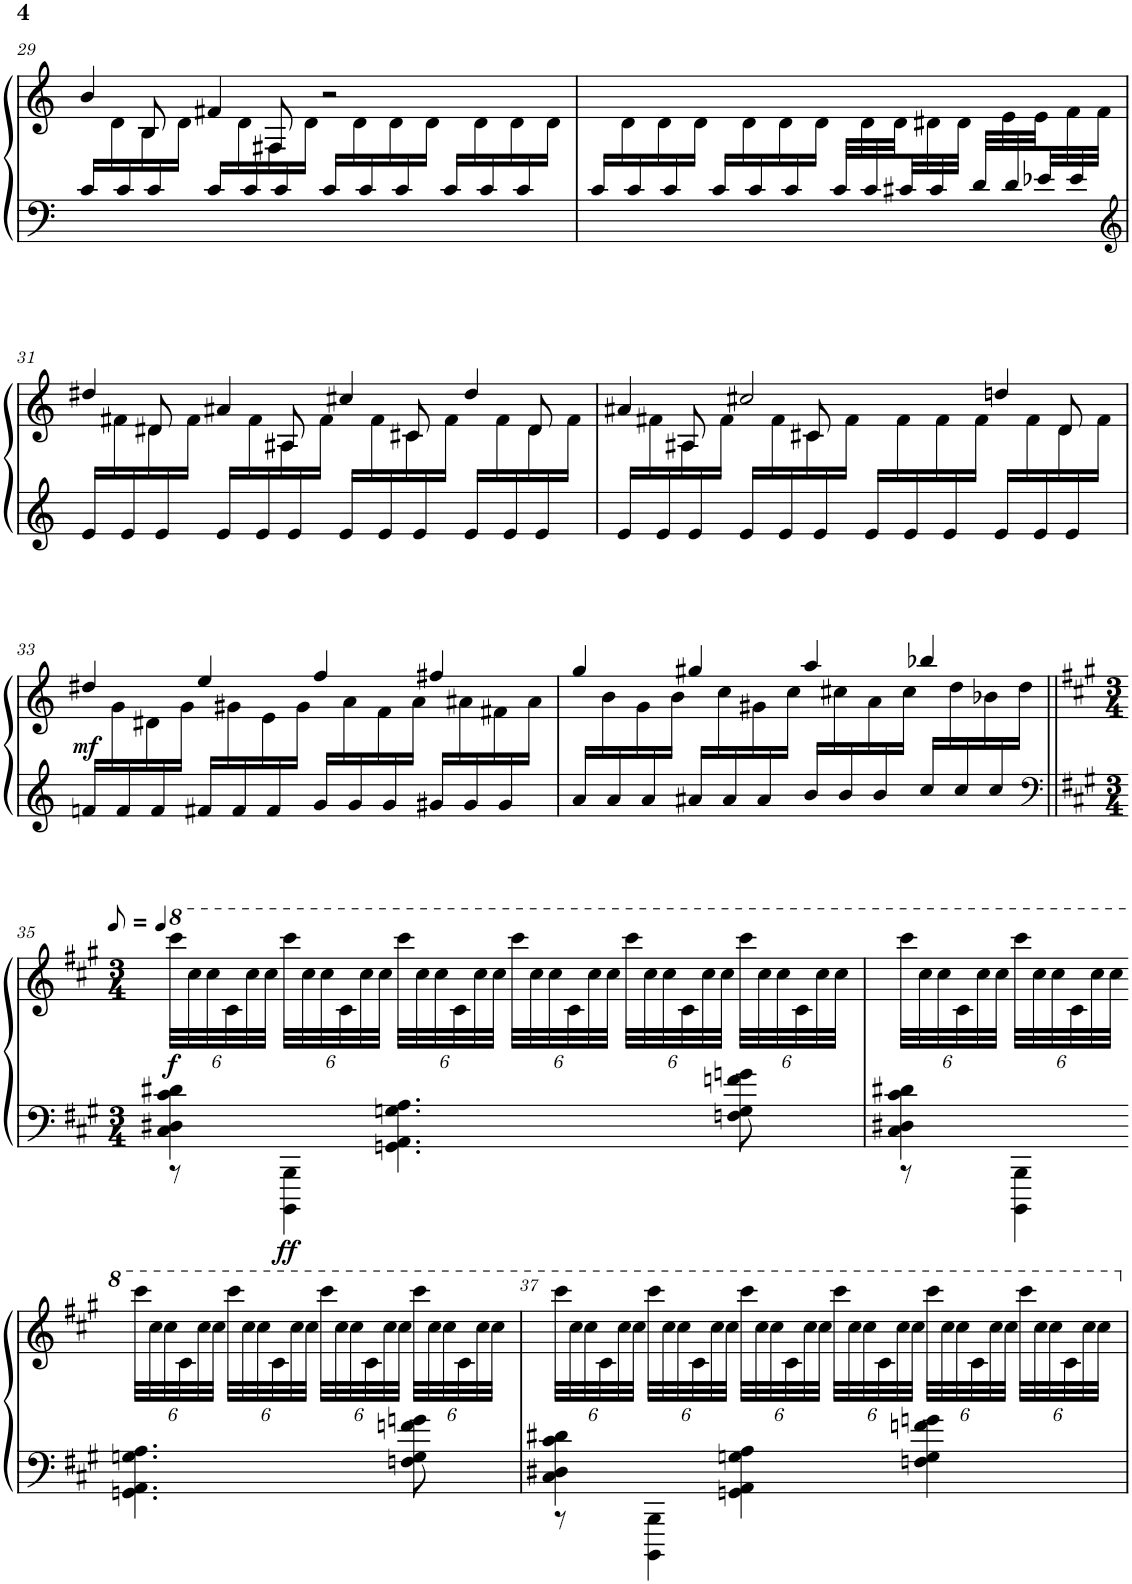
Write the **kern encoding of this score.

**kern	**kern	**dynam
*part1	*part1	*part1
*staff2	*staff1	*staff1/2
*I"Piano	*	*
*I'Pno.	*	*
!!LO:PB:g=z
*clefF4	*clefG2	*
*k[]	*k[]	*
*M4/4	*M4/4	*
*Xbrackettup	*	*
=29	=29	=29
*	*^	*
24c/LL	12.b/	24ryy	.
24ryy	.	24d\	.
24c/	.	24ryy	.
24ryy	8B/	24B\	.
24c/	.	24ryy	.
24ryy	.	24d\JJ	.
24c/LL	12.f#X/	24ryy	.
24ryy	.	24d\	.
24c/	.	24ryy	.
24ryy	8F#X/	24F#\	.
24c/	.	24ryy	.
24ryy	.	24d\JJ	.
24c/LL	2r	24ryy	.
24ryy	.	24d\	.
24c/	.	24ryy	.
24ryy	.	24d\	.
24c/	.	24ryy	.
24ryy	.	24d\JJ	.
24c/LL	.	24ryy	.
24ryy	.	24d\	.
24c/	.	24ryy	.
24ryy	.	24d\	.
24c/	.	24ryy	.
24ryy	.	24d\JJ	.
=30	=30	=30	=30
24c/LL	1ryy	24ryy	.
24ryy	.	24d\	.
24c/	.	24ryy	.
24ryy	.	24d\	.
24c/	.	24ryy	.
24ryy	.	24d\JJ	.
24c/LL	.	24ryy	.
24ryy	.	24d\	.
24c/	.	24ryy	.
24ryy	.	24d\	.
24c/	.	24ryy	.
24ryy	.	24d\JJ	.
32c/LLL	.	32ryy	.
32ryy	.	32d\	.
32c/	.	32ryy	.
32ryy	.	32d\	.
32c#X/	.	32ryy	.
32ryy	.	32d#X\	.
32c#/	.	32ryy	.
32ryy	.	32d#\JJJ	.
32d/LLL	.	32ryy	.
32ryy	.	32e\	.
32d/	.	32ryy	.
32ryy	.	32e\	.
32e-X/	.	32ryy	.
32ryy	.	32f\	.
32e-/	.	32ryy	.
32ryy	.	32f\JJJ	.
!!LO:LB:g=z	!!
=31	=31	=31	=31
*clefG2	*	*	*
24e/LL	12.dd#X/	24ryy	.
24ryy	.	24f#X\	.
24e/	.	24ryy	.
24ryy	8d#X/	24d#\	.
24e/	.	24ryy	.
24ryy	.	24f#\JJ	.
24e/LL	12.a#X/	24ryy	.
24ryy	.	24f#\	.
24e/	.	24ryy	.
24ryy	8A#X/	24A#\	.
24e/	.	24ryy	.
24ryy	.	24f#\JJ	.
24e/LL	12.cc#X/	24ryy	.
24ryy	.	24f#\	.
24e/	.	24ryy	.
24ryy	8c#X/	24c#\	.
24e/	.	24ryy	.
24ryy	.	24f#\JJ	.
24e/LL	12.dd#/	24ryy	.
24ryy	.	24f#\	.
24e/	.	24ryy	.
24ryy	8d#/	24d#\	.
24e/	.	24ryy	.
24ryy	.	24f#\JJ	.
=32	=32	=32	=32
*	*	*^	*
24e/LL	12.a#X/	4.ryy	24ryy	.
24ryy	.	.	24f#X\	.
24e/	.	.	24ryy	.
24ryy	8A#X/	.	24A#\	.
24e/	.	.	24ryy	.
24ryy	.	.	24f#\JJ	.
24e/LL	2cc#X/	.	24ryy	.
24ryy	.	.	24f#\	.
24e/	.	.	24ryy	.
24ryy	.	8c#X/	24c#\	.
24e/	.	.	24ryy	.
24ryy	.	.	24f#\JJ	.
24e/LL	.	4.ryy	24ryy	.
24ryy	.	.	24f#\	.
24e/	.	.	24ryy	.
24ryy	.	.	24f#\	.
24e/	.	.	24ryy	.
24ryy	.	.	24f#\JJ	.
24e/LL	4ddn/	.	24ryy	.
24ryy	.	.	24f#\	.
24e/	.	.	24ryy	.
24ryy	.	8d/	24d\	.
24e/	.	.	24ryy	.
24ryy	.	.	24f#\JJ	.
!!LO:LB:g=z
=33	=33	=33	=33	=33
!	!	!	!	!LO:DY:b
*	*	*v	*v	*
24fn/LL	4dd#X/	24ryy	mf
24ryy	.	24g\	.
24f/	.	24ryy	.
24ryy	.	24d#X\	.
24f/	.	24ryy	.
24ryy	.	24g\JJ	.
24f#X/LL	4ee/	24ryy	.
24ryy	.	24g#X\	.
24f#/	.	24ryy	.
24ryy	.	24e\	.
24f#/	.	24ryy	.
24ryy	.	24g#\JJ	.
24g/LL	4ff/	24ryy	.
24ryy	.	24a\	.
24g/	.	24ryy	.
24ryy	.	24f\	.
24g/	.	24ryy	.
24ryy	.	24a\JJ	.
24g#X/LL	4ff#X/	24ryy	.
24ryy	.	24a#X\	.
24g#/	.	24ryy	.
24ryy	.	24f#X\	.
24g#/	.	24ryy	.
24ryy	.	24a#\JJ	.
=34	=34	=34	=34
24a/LL	4gg/	24ryy	.
24ryy	.	24b\	.
24a/	.	24ryy	.
24ryy	.	24g\	.
24a/	.	24ryy	.
24ryy	.	24b\JJ	.
24a#X/LL	4gg#X/	24ryy	.
24ryy	.	24cc\	.
24a#/	.	24ryy	.
24ryy	.	24g#X\	.
24a#/	.	24ryy	.
24ryy	.	24cc\JJ	.
24b/LL	4aa/	24ryy	.
24ryy	.	24cc#X\	.
24b/	.	24ryy	.
24ryy	.	24a\	.
24b/	.	24ryy	.
24ryy	.	24cc#\JJ	.
24cc/LL	4bb-X/	24ryy	.
24ryy	.	24dd\	.
24cc/	.	24ryy	.
24ryy	.	24b-X\	.
24cc/	.	24ryy	.
24ryy	.	24dd\JJ	.
*	*v	*v	*
!!LO:LB:g=z
=35||	=35||	=35||
*clefF4	*	*
*k[f#c#g#]	*k[f#c#g#]	*
*M3/4	*M3/4	*
*^	*	*
*	*	*8va	*
*	*	*Xbrackettup	*
*	*	*^	*
!	!	!	!	!LO:DY:b
*	*	*v	*v	*
4C#\ 4D#X\ 4c#\ 4d#X\	8r	48cccc#\LLL	f
.	.	48ccc#\	.
.	.	48ccc#\	.
.	.	48cc#\	.
.	.	48ccc#\	.
.	.	48ccc#\JJJ	.
!	!	!	!LO:DY:b=2
.	4BBBB\ 4BBB\	48cccc#\LLL	ff
.	.	48ccc#\	.
.	.	48ccc#\	.
.	.	48cc#\	.
.	.	48ccc#\	.
.	.	48ccc#\JJJ	.
4.GGn\ 4.AA\ 4.Gn\ 4.A\	.	48cccc#\LLL	.
.	.	48ccc#\	.
.	.	48ccc#\	.
.	.	48cc#\	.
.	.	48ccc#\	.
.	.	48ccc#\JJJ	.
.	4.ryy	48cccc#\LLL	.
.	.	48ccc#\	.
.	.	48ccc#\	.
.	.	48cc#\	.
.	.	48ccc#\	.
.	.	48ccc#\JJJ	.
.	.	48cccc#\LLL	.
.	.	48ccc#\	.
.	.	48ccc#\	.
.	.	48cc#\	.
.	.	48ccc#\	.
.	.	48ccc#\JJJ	.
8Fn\ 8G\ 8fn\ 8gn\	.	48cccc#\LLL	.
.	.	48ccc#\	.
.	.	48ccc#\	.
.	.	48cc#\	.
.	.	48ccc#\	.
.	.	48ccc#\JJJ	.
=36	=36	=36	=36
4C#\ 4D#X\ 4c#\ 4d#X\	8r	48cccc#\LLL	.
.	.	48ccc#\	.
.	.	48ccc#\	.
.	.	48cc#\	.
.	.	48ccc#\	.
.	.	48ccc#\JJJ	.
.	8BBBB\ 8BBB\	48cccc#\LLL	.
.	.	48ccc#\	.
.	.	48ccc#\	.
.	.	48cc#\	.
.	.	48ccc#\	.
.	.	48ccc#\JJJ	.
*v	*v	*	*
!!LO:LB:g=z
=36X4-	=36X4-	=36X4-
4.GGn\ 4.AA\ 4.Gn\ 4.A\	48cccc#\LLL	.
.	48ccc#\	.
.	48ccc#\	.
.	48cc#\	.
.	48ccc#\	.
.	48ccc#\JJJ	.
.	48cccc#\LLL	.
.	48ccc#\	.
.	48ccc#\	.
.	48cc#\	.
.	48ccc#\	.
.	48ccc#\JJJ	.
.	48cccc#\LLL	.
.	48ccc#\	.
.	48ccc#\	.
.	48cc#\	.
.	48ccc#\	.
.	48ccc#\JJJ	.
8Fn\ 8G\ 8fn\ 8gn\	48cccc#\LLL	.
.	48ccc#\	.
.	48ccc#\	.
.	48cc#\	.
.	48ccc#\	.
.	48ccc#\JJJ	.
=37	=37	=37
*^	*	*
4C#\ 4D#X\ 4c#\ 4d#X\	8r	48cccc#\LLL	.
.	.	48ccc#\	.
.	.	48ccc#\	.
.	.	48cc#\	.
.	.	48ccc#\	.
.	.	48ccc#\JJJ	.
.	4BBBB\ 4BBB\	48cccc#\LLL	.
.	.	48ccc#\	.
.	.	48ccc#\	.
.	.	48cc#\	.
.	.	48ccc#\	.
.	.	48ccc#\JJJ	.
4GGn\ 4AA\ 4Gn\ 4A\	.	48cccc#\LLL	.
.	.	48ccc#\	.
.	.	48ccc#\	.
.	.	48cc#\	.
.	.	48ccc#\	.
.	.	48ccc#\JJJ	.
.	4.ryy	48cccc#\LLL	.
.	.	48ccc#\	.
.	.	48ccc#\	.
.	.	48cc#\	.
.	.	48ccc#\	.
.	.	48ccc#\JJJ	.
4Fn\ 4G\ 4fn\ 4gn\	.	48cccc#\LLL	.
.	.	48ccc#\	.
.	.	48ccc#\	.
.	.	48cc#\	.
.	.	48ccc#\	.
.	.	48ccc#\JJJ	.
.	.	48cccc#\LLL	.
.	.	48ccc#\	.
.	.	48ccc#\	.
.	.	48cc#\	.
.	.	48ccc#\	.
.	.	48ccc#\JJJ	.
*v	*v	*	*
*	*X8va	*
=	=	=
*-	*-	*-
